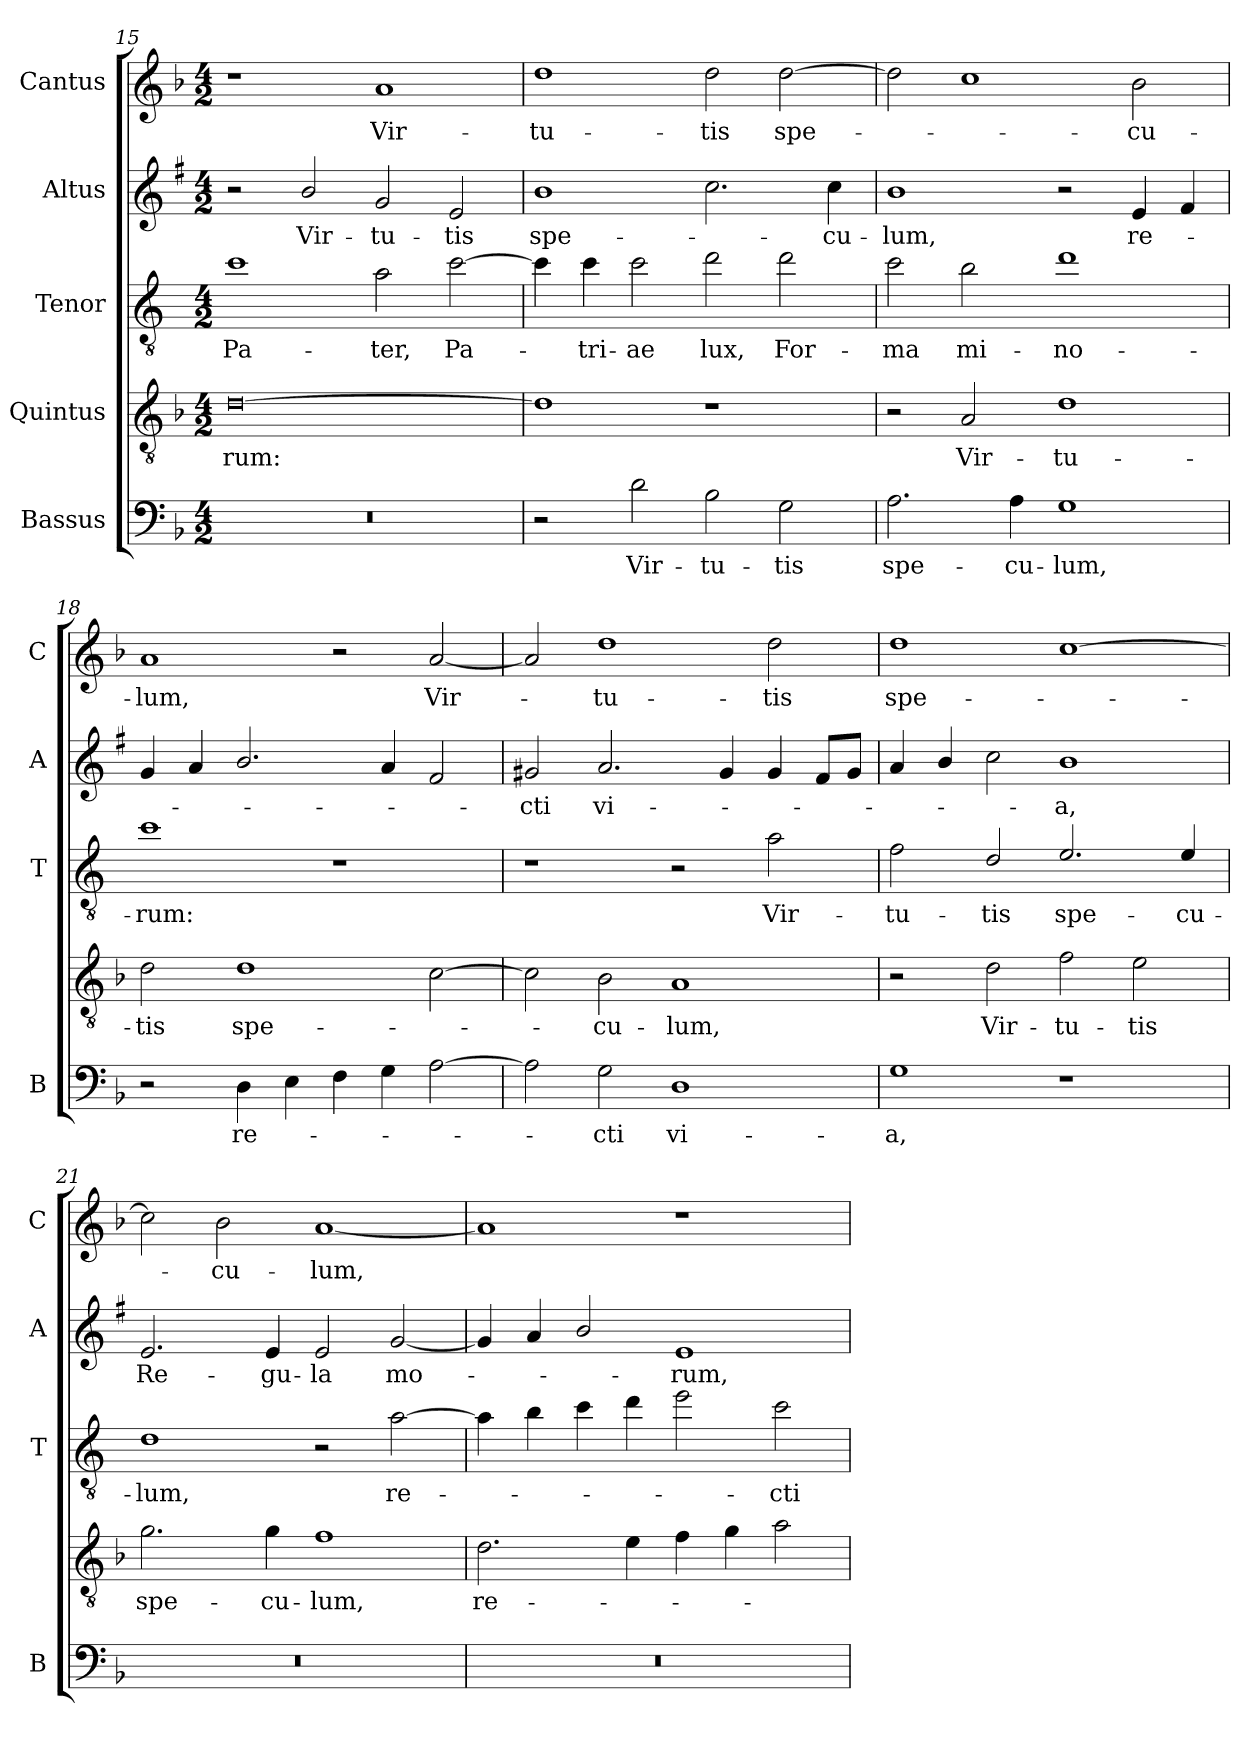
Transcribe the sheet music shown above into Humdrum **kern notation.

**kern	**text	**kern	**text	**kern	**text	**kern	**text	**kern	**text
*part5	*part5	*part4	*part4	*part3	*part3	*part2	*part2	*part1	*part1
*staff5	*staff5	*staff4	*staff4	*staff3	*staff3	*staff2	*staff2	*staff1	*staff1
*I"Bassus	*	*I"Quintus	*	*I"Tenor	*	*I"Altus	*	*I"Cantus	*
*I'B	*	*	*	*I'T	*	*I'A	*	*I'C	*
*clefF4	*	*clefGv2	*	*clefGv2	*	*clefG2	*	*clefG2	*
*	*	*	*	*ITrd4c7	*	*ITrd1c2	*	*	*
*k[b-]	*	*k[b-]	*	*k[b-]	*	*k[b-]	*	*k[b-]	*
*F:	*	*F:	*	*F:	*	*F:	*	*F:	*
*M4/2	*	*M4/2	*	*M4/2	*	*M4/2	*	*M4/2	*
=15	=15	=15	=15	=15	=15	=15	=15	=15	=15
!	!	!	!LO:LY:b	!	!LO:LY:b	!	!	!	!
0r	.	[0d	-rum:	1f	Pa-	2r	.	1r	.
!	!	!	!	!	!	!	!LO:LY:b	!	!
.	.	.	.	.	.	2a/	Vir-	.	.
!	!	!	!	!	!LO:LY:b	!	!LO:LY:b	!	!LO:LY:b
.	.	.	.	2d\	-ter,	2f/	-tu-	1a	Vir-
!	!	!	!	!	!LO:LY:b	!	!LO:LY:b	!	!
.	.	.	.	[2f\	Pa-	2d/	-tis	.	.
!!LO:PB:g=z
=16	=16	=16	=16	=16	=16	=16	=16	=16	=16
!	!	!	!	!	!	!	!LO:LY:b	!	!LO:LY:b
2r	.	1d]	.	4f\]	.	1a	spe-	1dd	-tu-
!	!	!	!	!	!LO:LY:b	!	!	!	!
.	.	.	.	4f\	-tri-	.	.	.	.
!	!LO:LY:b	!	!	!	!LO:LY:b	!	!	!	!
2d\	Vir-	.	.	2f\	-ae	.	.	.	.
!	!LO:LY:b	!	!	!	!LO:LY:b	!	!	!	!LO:LY:b
2B-\	-tu-	1r	.	2g\	lux,	2.b-\	.	2dd\	-tis
!	!LO:LY:b	!	!	!	!LO:LY:b	!	!	!	!LO:LY:b
2G\	-tis	.	.	2g\	For-	.	.	[2dd\	spe-
!	!	!	!	!	!	!	!LO:LY:b	!	!
.	.	.	.	.	.	4b-\	-cu-	.	.
=17	=17	=17	=17	=17	=17	=17	=17	=17	=17
!	!LO:LY:b	!	!	!	!LO:LY:b	!	!LO:LY:b	!	!
2.A\	spe-	2r	.	2f\	-ma	1a	-lum,	2dd\]	.
!	!	!	!LO:LY:b	!	!LO:LY:b	!	!	!	!
.	.	2A/	Vir-	2e\	mi-	.	.	1cc	.
!	!LO:LY:b	!	!	!	!	!	!	!	!
4A\	-cu-	.	.	.	.	.	.	.	.
!	!LO:LY:b	!	!LO:LY:b	!	!LO:LY:b	!	!	!	!
1G	-lum,	1d	-tu-	1g	-no-	2r	.	.	.
!	!	!	!	!	!	!	!LO:LY:b	!	!LO:LY:b
.	.	.	.	.	.	4d/	re-	2b-\	-cu-
.	.	.	.	.	.	4e/	.	.	.
=18	=18	=18	=18	=18	=18	=18	=18	=18	=18
!	!	!	!LO:LY:b	!	!LO:LY:b	!	!	!	!LO:LY:b
2r	.	2d\	-tis	1f	-rum:	4f/	.	1a	-lum,
.	.	.	.	.	.	4g/	.	.	.
!	!LO:LY:b	!	!LO:LY:b	!	!	!	!	!	!
4D\	re-	1d	spe-	.	.	2.a/	.	.	.
4E\	.	.	.	.	.	.	.	.	.
4F\	.	.	.	1r	.	.	.	2r	.
4G\	.	.	.	.	.	4g/	.	.	.
!	!	!	!	!	!	!	!	!	!LO:LY:b
[2A\	.	[2c\	.	.	.	2e/	.	[2a/	Vir-
=19	=19	=19	=19	=19	=19	=19	=19	=19	=19
!	!	!	!	!	!	!	!LO:LY:b	!	!
2A\]	.	2c\]	.	1r	.	2f#X/	-cti	2a/]	.
!	!LO:LY:b	!	!LO:LY:b	!	!	!	!LO:LY:b	!	!LO:LY:b
2G\	-cti	2B-\	-cu-	.	.	2.g/	vi-	1dd	-tu-
!	!LO:LY:b	!	!LO:LY:b	!	!	!	!	!	!
1D	vi-	1A	-lum,	2r	.	.	.	.	.
.	.	.	.	.	.	4f#/	.	.	.
!	!	!	!	!	!LO:LY:b	!	!	!	!LO:LY:b
.	.	.	.	2d\	Vir-	4f#/	.	2dd\	-tis
.	.	.	.	.	.	8e/L	.	.	.
.	.	.	.	.	.	8f#/J	.	.	.
=20	=20	=20	=20	=20	=20	=20	=20	=20	=20
!	!LO:LY:b	!	!	!	!LO:LY:b	!	!	!	!LO:LY:b
1G	-a,	2r	.	2B-\	-tu-	4g/	.	1dd	spe-
.	.	.	.	.	.	4a/	.	.	.
!	!	!	!LO:LY:b	!	!LO:LY:b	!	!	!	!
.	.	2d\	Vir-	2G/	-tis	2b-\	.	.	.
!	!	!	!LO:LY:b	!	!LO:LY:b	!	!LO:LY:b	!	!
1r	.	2f\	-tu-	2.A/	spe-	1a	-a,	[1cc	.
!	!	!	!LO:LY:b	!	!	!	!	!	!
.	.	2e\	-tis	.	.	.	.	.	.
!	!	!	!	!	!LO:LY:b	!	!	!	!
.	.	.	.	4A/	-cu-	.	.	.	.
!!LO:LB:g=z
=21	=21	=21	=21	=21	=21	=21	=21	=21	=21
!	!	!	!LO:LY:b	!	!LO:LY:b	!	!LO:LY:b	!	!
0r	.	2.g\	spe-	1G	-lum,	2.d/	Re-	2cc\]	.
!	!	!	!	!	!	!	!	!	!LO:LY:b
.	.	.	.	.	.	.	.	2b-\	-cu-
!	!	!	!LO:LY:b	!	!	!	!LO:LY:b	!	!
.	.	4g\	-cu-	.	.	4d/	-gu-	.	.
!	!	!	!LO:LY:b	!	!	!	!LO:LY:b	!	!LO:LY:b
.	.	1f	-lum,	2r	.	2d/	-la	[1a	-lum,
!	!	!	!	!	!LO:LY:b	!	!LO:LY:b	!	!
.	.	.	.	[2d\	re-	[2f/	mo-	.	.
=22	=22	=22	=22	=22	=22	=22	=22	=22	=22
!	!	!	!LO:LY:b	!	!	!	!	!	!
0r	.	2.d\	re-	4d\]	.	4f/]	.	1a]	.
.	.	.	.	4e\	.	4g/	.	.	.
.	.	.	.	4f\	.	2a/	.	.	.
.	.	4e\	.	4g\	.	.	.	.	.
!	!	!	!	!	!	!	!LO:LY:b	!	!
.	.	4f\	.	2a\	.	1d	-rum,	1r	.
.	.	4g\	.	.	.	.	.	.	.
!	!	!	!	!	!LO:LY:b	!	!	!	!
.	.	2a\	.	2f\	-cti	.	.	.	.
=	=	=	=	=	=	=	=	=	=
*-	*-	*-	*-	*-	*-	*-	*-	*-	*-
